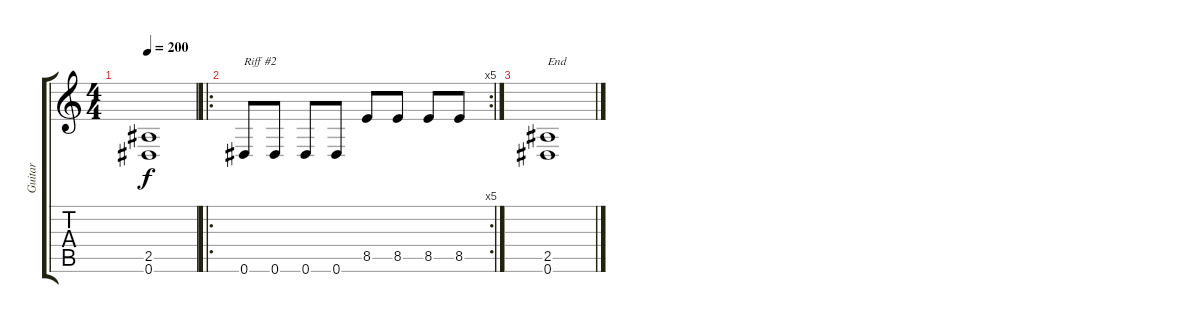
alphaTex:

\track ("Guitar" "Guitar") {instrument distortionguitar}
\staff {score tabs}
\tuning (Eb4 Bb3 Gb3 Db3 Ab2 Eb2) {hide}
\ts (4 4)
\tempo 200
\clef g2
\ks c
(2.5 0.6).1{dy f} |
\ro
\rc 5
0.6.8{txt "Riff #2"} 0.6.8 0.6.8 0.6.8 8.5.8 8.5.8 8.5.8 8.5.8 |
(2.5 0.6).1{txt "End"}
